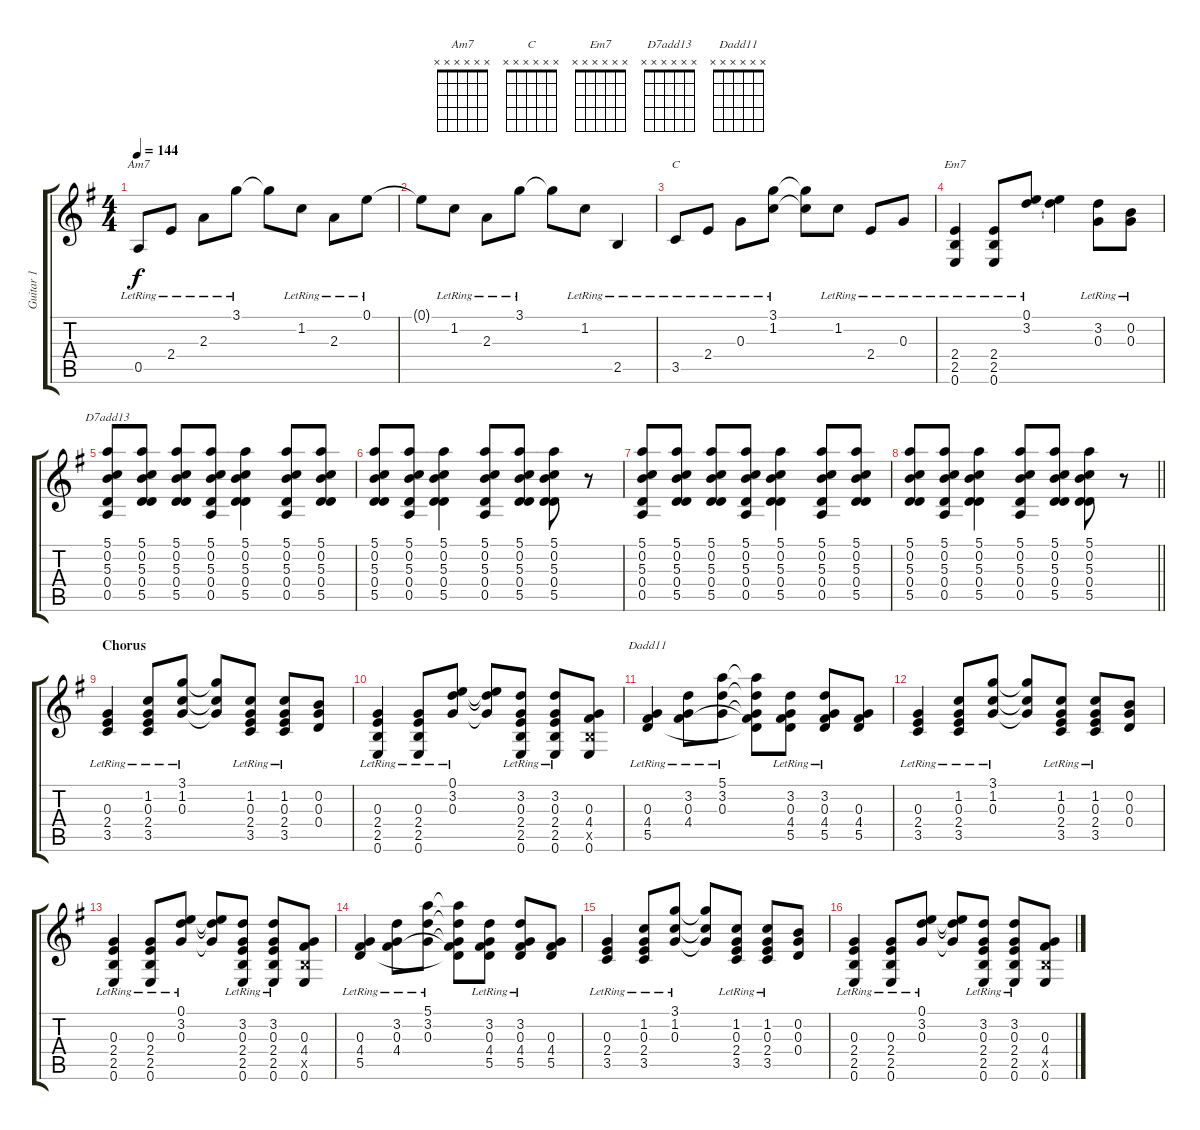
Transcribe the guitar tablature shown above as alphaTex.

\track ("Guitar 1" "Guitar 1") {instrument distortionguitar}
\staff {score tabs}
\tuning (E4 B3 G3 D3 A2 E2) {hide}
\chord ("Am7" x x x x x x)
\chord ("C" x x x x x x)
\chord ("Em7" x x x x x x)
\chord ("D7add13" x x x x x x)
\chord ("Dadd11" x x x x x x)
\ts (4 4)
\tempo 144
\clef g2
\ks g
0.5{lr}.8{ch "Am7" dy f} 2.4{lr}.8 2.3{lr}.8 3.1{lr}.8 3.1{t}.8 1.2{lr}.8 2.3{lr}.8 0.1{lr}.8 |
0.1{t}.8 1.2{lr}.8 2.3{lr}.8 3.1{lr}.8 3.1{t}.8 1.2{lr}.8 2.5{lr}.4 |
3.5{lr}.8{ch "C"} 2.4{lr}.8 0.3{lr}.8 (3.1 1.2{lr}).8 (3.1{t} 1.2{t}).8 1.2{lr}.8 2.4{lr}.8 0.3{lr}.8 |
(2.4{lr} 2.5 0.6).4{ch "Em7"} (2.4{lr} 2.5 0.6).8 (0.1{lr} 3.2).8 (0.1{t} 3.2{t}).4 (3.2{lr} 0.3).8 (0.2{lr} 0.3).8 |
(5.1 0.2 5.3 0.4 0.5).8{ch "D7add13"} (5.1 0.2 5.3 0.4 5.5).8 (5.1 0.2 5.3 0.4 5.5).8 (5.1 0.2 5.3 0.4 0.5).8 (5.1 0.2 5.3 0.4 5.5).4 (5.1 0.2 5.3 0.4 0.5).8 (5.1 0.2 5.3 0.4 5.5).8 |
(5.1 0.2 5.3 0.4 5.5).8 (5.1 0.2 5.3 0.4 0.5).8 (5.1 0.2 5.3 0.4 5.5).4 (5.1 0.2 5.3 0.4 0.5).8 (5.1 0.2 5.3 0.4 5.5).8 (5.1 0.2 5.3 0.4 5.5).8 r.8 |
(5.1 0.2 5.3 0.4 0.5).8 (5.1 0.2 5.3 0.4 5.5).8 (5.1 0.2 5.3 0.4 5.5).8 (5.1 0.2 5.3 0.4 0.5).8 (5.1 0.2 5.3 0.4 5.5).4 (5.1 0.2 5.3 0.4 0.5).8 (5.1 0.2 5.3 0.4 5.5).8 |
\barLineRight lightlight
(5.1 0.2 5.3 0.4 5.5).8 (5.1 0.2 5.3 0.4 0.5).8 (5.1 0.2 5.3 0.4 5.5).4 (5.1 0.2 5.3 0.4 0.5).8 (5.1 0.2 5.3 0.4 5.5).8 (5.1 0.2 5.3 0.4 5.5).8 r.8 |
\section ("" "Chorus")
(0.3{lr} 2.4{lr} 3.5{lr}).4 (1.2{lr} 0.3{lr} 2.4{lr} 3.5{lr}).8 (3.1{lr} 1.2{lr} 0.3{lr}).8 (3.1{t} 1.2{t} 0.3{t}).8 (1.2{lr} 0.3{lr} 2.4{lr} 3.5{lr}).8 (1.2{lr} 0.3{lr} 2.4{lr} 3.5{lr}).8 (0.2 0.3 0.4).8 |
(0.3{lr} 2.4{lr} 2.5{lr} 0.6{lr}).4 (0.3{lr} 2.4{lr} 2.5{lr} 0.6{lr}).8 (0.1{lr} 3.2{lr} 0.3{lr}).8 (0.1{t} 3.2{t} 0.3{t}).8 (3.2{lr} 0.3{lr} 2.4 2.5{lr} 0.6{lr}).8 (3.2{lr} 0.3{lr} 2.4 2.5{lr} 0.6{lr}).8 (0.3 4.4 2.5{x} 0.6).8 |
(0.3{lr} 4.4{lr} 5.5{lr}).4{ch "Dadd11"} (3.2{lr} 0.3{lr} 4.4{lr}).8 (5.1{lr} 3.2{lr} 0.3{lr}).8 (5.1{t} 3.2{t} 0.3{t} 4.4{t} 5.5{t}).8 (3.2{lr} 0.3{lr} 4.4{lr} 5.5{lr}).8 (3.2{lr} 0.3{lr} 4.4{lr} 5.5{lr}).8 (0.3 4.4 5.5).8 |
(0.3{lr} 2.4{lr} 3.5{lr}).4 (1.2{lr} 0.3{lr} 2.4{lr} 3.5{lr}).8 (3.1{lr} 1.2{lr} 0.3{lr}).8 (3.1{t} 1.2{t} 0.3{t}).8 (1.2{lr} 0.3{lr} 2.4{lr} 3.5{lr}).8 (1.2{lr} 0.3{lr} 2.4{lr} 3.5{lr}).8 (0.2 0.3 0.4).8 |
(0.3{lr} 2.4{lr} 2.5{lr} 0.6{lr}).4 (0.3{lr} 2.4{lr} 2.5{lr} 0.6{lr}).8 (0.1{lr} 3.2{lr} 0.3{lr}).8 (0.1{t} 3.2{t} 0.3{t}).8 (3.2{lr} 0.3{lr} 2.4 2.5{lr} 0.6{lr}).8 (3.2{lr} 0.3{lr} 2.4 2.5{lr} 0.6{lr}).8 (0.3 4.4 2.5{x} 0.6).8 |
(0.3{lr} 4.4{lr} 5.5{lr}).4 (3.2{lr} 0.3{lr} 4.4{lr}).8 (5.1{lr} 3.2{lr} 0.3{lr}).8 (5.1{t} 3.2{t} 0.3{t} 4.4{t} 5.5{t}).8 (3.2{lr} 0.3{lr} 4.4{lr} 5.5{lr}).8 (3.2{lr} 0.3{lr} 4.4{lr} 5.5{lr}).8 (0.3 4.4 5.5).8 |
(0.3{lr} 2.4{lr} 3.5{lr}).4 (1.2{lr} 0.3{lr} 2.4{lr} 3.5{lr}).8 (3.1{lr} 1.2{lr} 0.3{lr}).8 (3.1{t} 1.2{t} 0.3{t}).8 (1.2{lr} 0.3{lr} 2.4{lr} 3.5{lr}).8 (1.2{lr} 0.3{lr} 2.4{lr} 3.5{lr}).8 (0.2 0.3 0.4).8 |
(0.3{lr} 2.4{lr} 2.5{lr} 0.6{lr}).4 (0.3{lr} 2.4{lr} 2.5{lr} 0.6{lr}).8 (0.1{lr} 3.2{lr} 0.3{lr}).8 (0.1{t} 3.2{t} 0.3{t}).8 (3.2{lr} 0.3{lr} 2.4 2.5{lr} 0.6{lr}).8 (3.2{lr} 0.3{lr} 2.4 2.5{lr} 0.6{lr}).8 (0.3 4.4 2.5{x} 0.6).8
